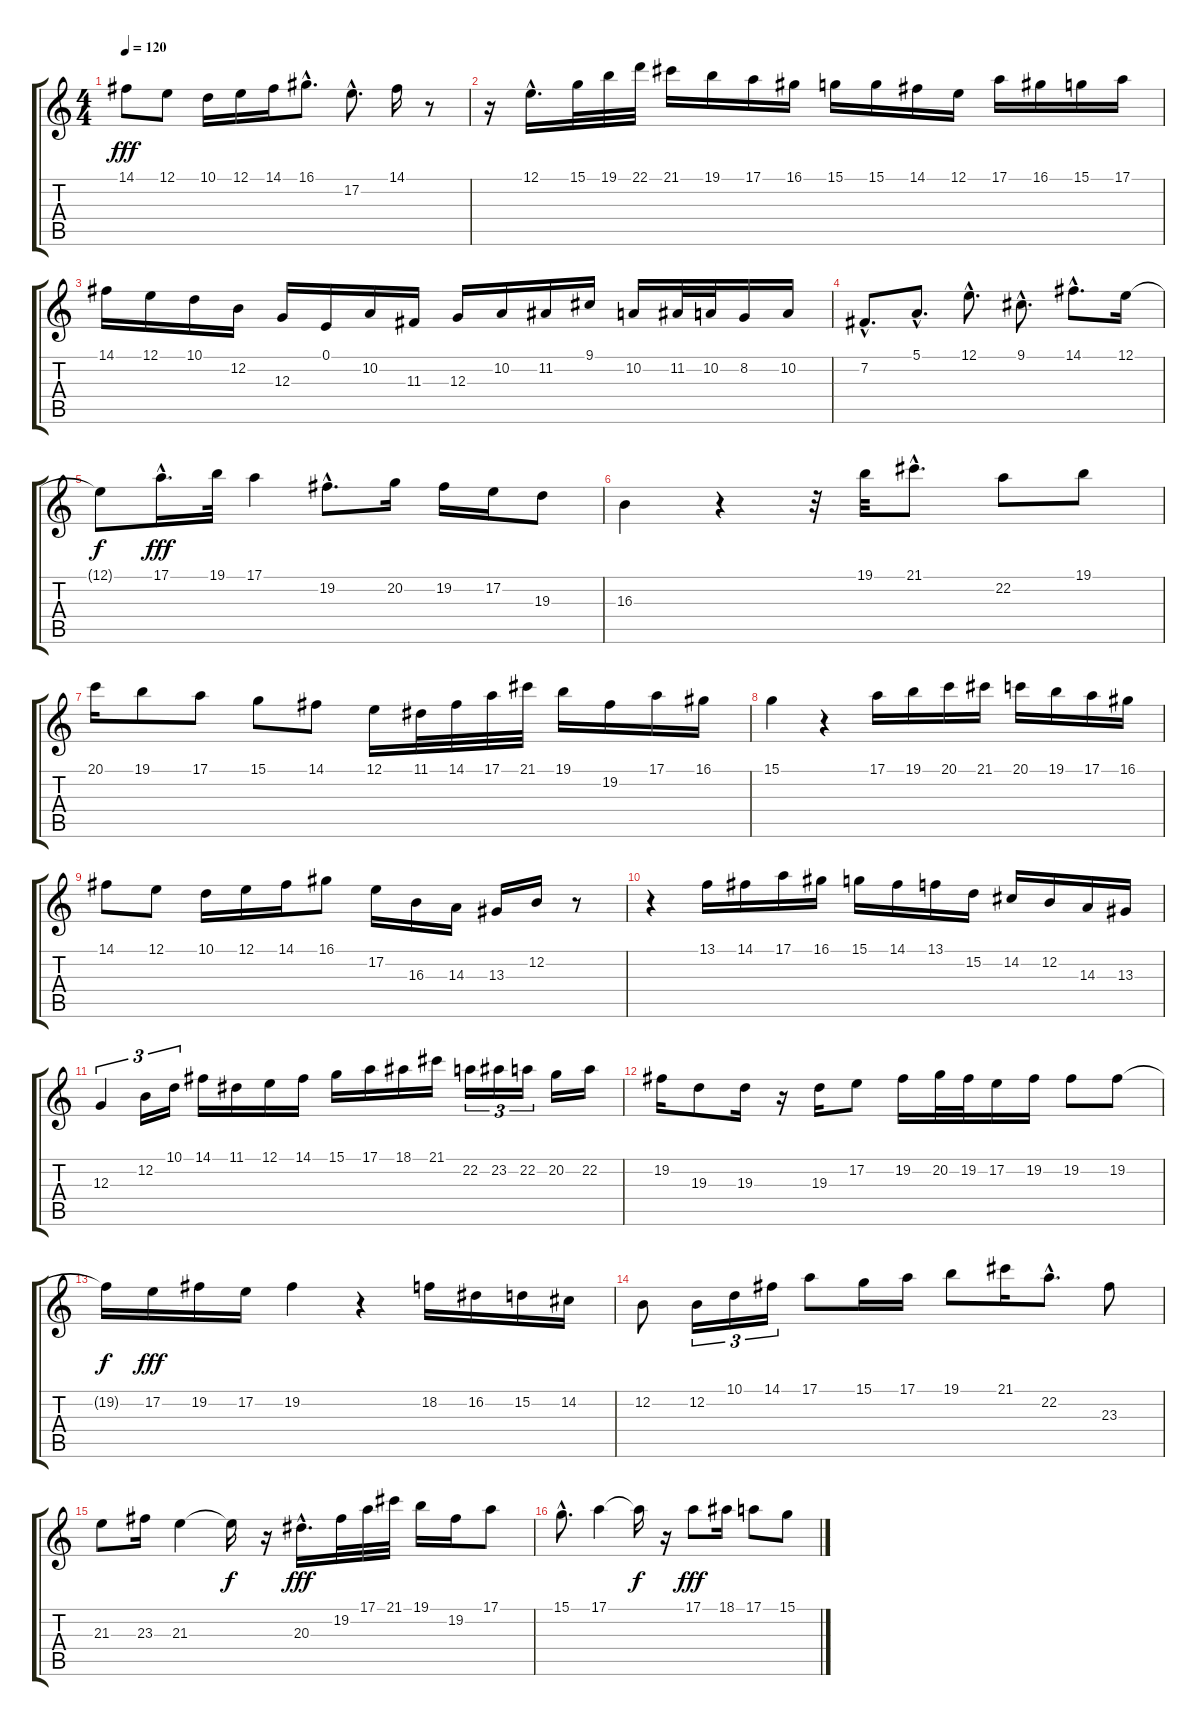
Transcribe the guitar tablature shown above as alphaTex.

\track "" {instrument lead1square}
\staff {score tabs}
\tuning (E4 B3 G3 D3 A2 E2) {hide}
\ts (4 4)
\tempo 120
\clef g2
\ks c
14.1.8{dy fff} 12.1.8 10.1.16 12.1.16 14.1.16 16.1{hac}.8{d} 17.2{hac}.8{d} 14.1.16 r.8 |
r.16 12.1{hac}.16{d} 15.1.32 19.1.32 22.1.32 21.1.16 19.1.16 17.1.16 16.1.16 15.1.16 15.1.16 14.1.16 12.1.16 17.1.16 16.1.16 15.1.16 17.1.16 |
14.1.16 12.1.16 10.1.16 12.2.16 12.3.16 0.1.16 10.2.16 11.3.16 12.3.16 10.2.16 11.2.16 9.1.16 10.2.16 11.2.32 10.2.32 8.2.16 10.2.16 |
7.2{hac}.8{d} 5.1{hac}.8{d} 12.1{hac}.8{d} 9.1{hac}.8{d} 14.1{hac}.8{d} 12.1.16 |
12.1{t}.8{dy f} 17.1{hac}.16{d dy fff} 19.1.32 17.1.4 19.2{hac}.8{d} 20.2.16 19.2.16 17.2.16 19.3.8 |
16.3.4 r.4 r.32 19.1.32 21.1{hac}.8{d} 22.2.8 19.1.8 |
20.1.16 19.1.8 17.1.8 15.1.8 14.1.8 12.1.16 11.1.32 14.1.32 17.1.32 21.1.32 19.1.16 19.2.16 17.1.16 16.1.16 |
15.1.4 r.4 17.1.16 19.1.16 20.1.16 21.1.16 20.1.16 19.1.16 17.1.16 16.1.16 |
14.1.8 12.1.8 10.1.16 12.1.16 14.1.16 16.1.8 17.2.16 16.3.16 14.3.16 13.3.16 12.2.16 r.8 |
r.4 13.1.16 14.1.16 17.1.16 16.1.16 15.1.16 14.1.16 13.1.16 15.2.16 14.2.16 12.2.16 14.3.16 13.3.16 |
12.3.4{tu (3 2)} 12.2.16{tu (3 2)} 10.1.16{tu (3 2)} 14.1.16 11.1.16 12.1.16 14.1.16 15.1.16 17.1.16 18.1.16 21.1.16 22.2.16{tu (3 2)} 23.2.16{tu (3 2)} 22.2.16{tu (3 2)} 20.2.16 22.2.16 |
19.2.16 19.3.8 19.3.16 r.16 19.3.16 17.2.8 19.2.16 20.2.32 19.2.32 17.2.16 19.2.16 19.2.8 19.2.8 |
19.2{t}.16{dy f} 17.2.16{dy fff} 19.2.16 17.2.16 19.2.4 r.4 18.2.16 16.2.16 15.2.16 14.2.16 |
12.2.8 12.2.16{tu (3 2)} 10.1.16{tu (3 2)} 14.1.16{tu (3 2)} 17.1.8 15.1.16 17.1.16 19.1.8 21.1.16 22.2{hac}.8{d} 23.3.8 |
21.3.8 23.3.16 21.3.4 21.3{t}.16{dy f} r.16 20.3{hac}.16{d dy fff} 19.2.32 17.1.32 21.1.32 19.1.16 19.2.16 17.1.8 |
15.1{hac}.8{d} 17.1.4 17.1{t}.16{dy f} r.16 17.1.8{dy fff} 18.1.16 17.1.8 15.1.8
